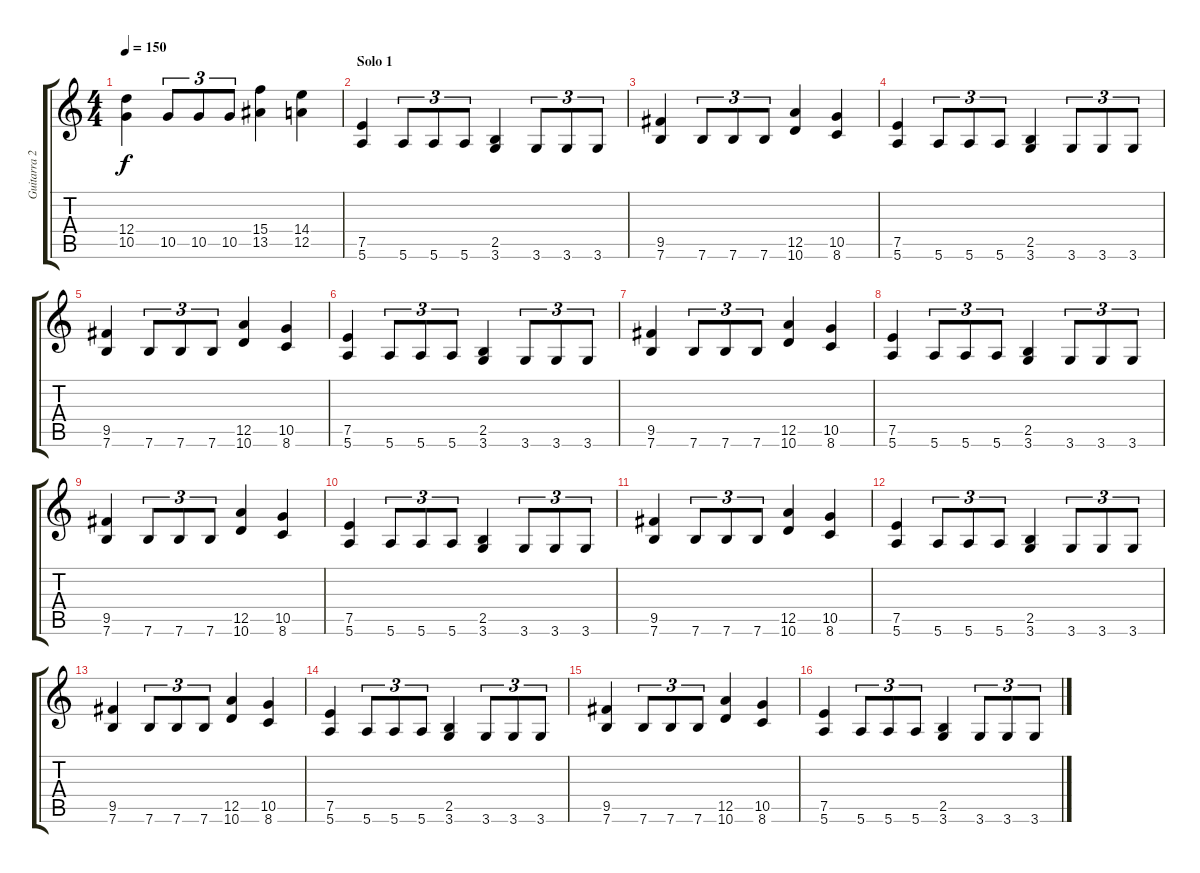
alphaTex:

\track ("Guitarra 2" "Guitarra 2") {instrument distortionguitar}
\staff {score tabs}
\tuning (E4 B3 G3 D3 A2 E2) {hide}
\ts (4 4)
\tempo 150
\clef g2
\ks c
(12.4 10.5).4{dy f} 10.5.8{tu (3 2)} 10.5.8{tu (3 2)} 10.5.8{tu (3 2)} (15.4 13.5).4 (14.4 12.5).4 |
\section ("" "Solo 1")
(7.5 5.6).4 5.6.8{tu (3 2)} 5.6.8{tu (3 2)} 5.6.8{tu (3 2)} (2.5 3.6).4 3.6.8{tu (3 2)} 3.6.8{tu (3 2)} 3.6.8{tu (3 2)} |
(9.5 7.6).4 7.6.8{tu (3 2)} 7.6.8{tu (3 2)} 7.6.8{tu (3 2)} (12.5 10.6).4 (10.5 8.6).4 |
(7.5 5.6).4 5.6.8{tu (3 2)} 5.6.8{tu (3 2)} 5.6.8{tu (3 2)} (2.5 3.6).4 3.6.8{tu (3 2)} 3.6.8{tu (3 2)} 3.6.8{tu (3 2)} |
(9.5 7.6).4 7.6.8{tu (3 2)} 7.6.8{tu (3 2)} 7.6.8{tu (3 2)} (12.5 10.6).4 (10.5 8.6).4 |
(7.5 5.6).4 5.6.8{tu (3 2)} 5.6.8{tu (3 2)} 5.6.8{tu (3 2)} (2.5 3.6).4 3.6.8{tu (3 2)} 3.6.8{tu (3 2)} 3.6.8{tu (3 2)} |
(9.5 7.6).4 7.6.8{tu (3 2)} 7.6.8{tu (3 2)} 7.6.8{tu (3 2)} (12.5 10.6).4 (10.5 8.6).4 |
(7.5 5.6).4 5.6.8{tu (3 2)} 5.6.8{tu (3 2)} 5.6.8{tu (3 2)} (2.5 3.6).4 3.6.8{tu (3 2)} 3.6.8{tu (3 2)} 3.6.8{tu (3 2)} |
(9.5 7.6).4 7.6.8{tu (3 2)} 7.6.8{tu (3 2)} 7.6.8{tu (3 2)} (12.5 10.6).4 (10.5 8.6).4 |
(7.5 5.6).4 5.6.8{tu (3 2)} 5.6.8{tu (3 2)} 5.6.8{tu (3 2)} (2.5 3.6).4 3.6.8{tu (3 2)} 3.6.8{tu (3 2)} 3.6.8{tu (3 2)} |
(9.5 7.6).4 7.6.8{tu (3 2)} 7.6.8{tu (3 2)} 7.6.8{tu (3 2)} (12.5 10.6).4 (10.5 8.6).4 |
(7.5 5.6).4 5.6.8{tu (3 2)} 5.6.8{tu (3 2)} 5.6.8{tu (3 2)} (2.5 3.6).4 3.6.8{tu (3 2)} 3.6.8{tu (3 2)} 3.6.8{tu (3 2)} |
(9.5 7.6).4 7.6.8{tu (3 2)} 7.6.8{tu (3 2)} 7.6.8{tu (3 2)} (12.5 10.6).4 (10.5 8.6).4 |
(7.5 5.6).4 5.6.8{tu (3 2)} 5.6.8{tu (3 2)} 5.6.8{tu (3 2)} (2.5 3.6).4 3.6.8{tu (3 2)} 3.6.8{tu (3 2)} 3.6.8{tu (3 2)} |
(9.5 7.6).4 7.6.8{tu (3 2)} 7.6.8{tu (3 2)} 7.6.8{tu (3 2)} (12.5 10.6).4 (10.5 8.6).4 |
(7.5 5.6).4 5.6.8{tu (3 2)} 5.6.8{tu (3 2)} 5.6.8{tu (3 2)} (2.5 3.6).4 3.6.8{tu (3 2)} 3.6.8{tu (3 2)} 3.6.8{tu (3 2)}
